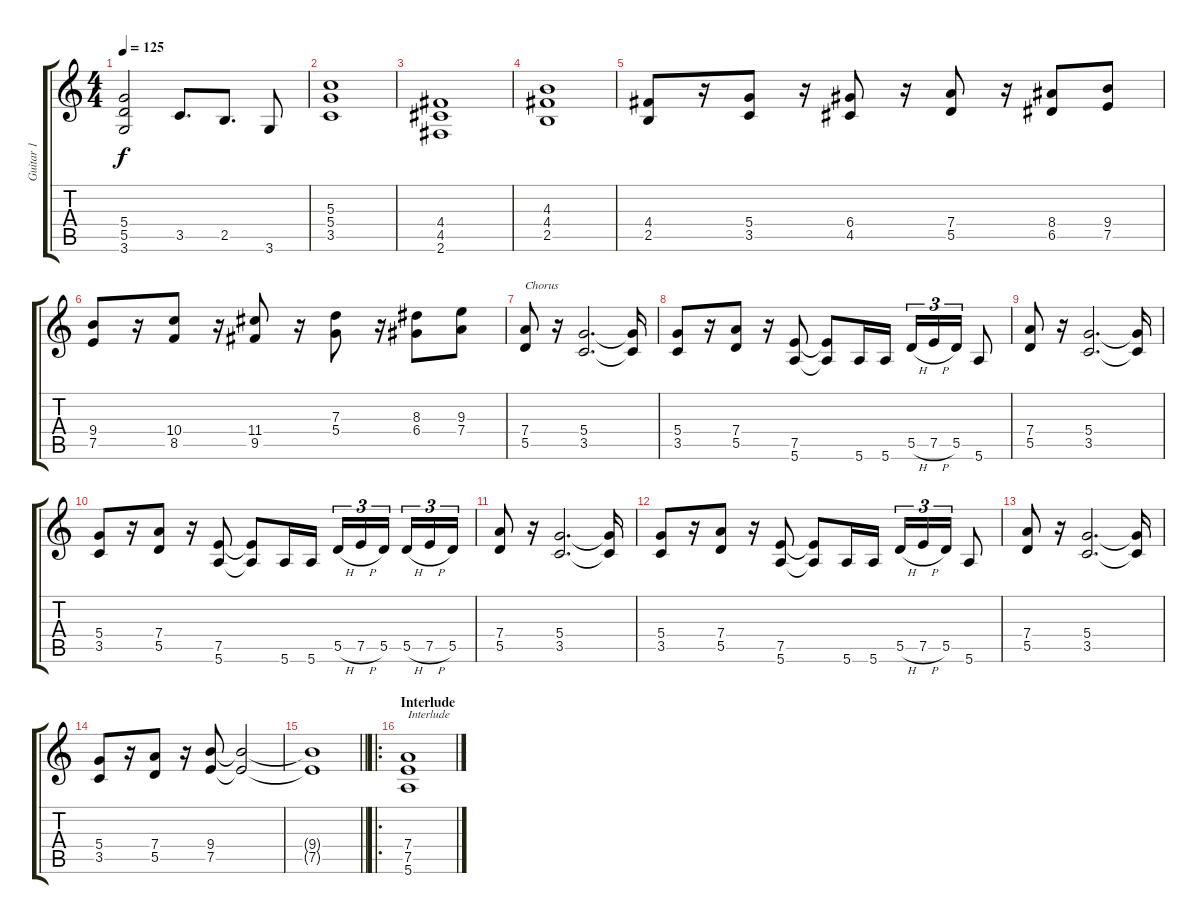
\track ("Guitar 1" "Guitar 1") {instrument distortionguitar}
\staff {score tabs}
\tuning (E4 B3 G3 D3 A2 E2) {hide}
\ts (4 4)
\tempo 125
\clef g2
\ks c
(5.4 5.5 3.6).2{dy f} 3.5.8{d} 2.5.8{d} 3.6.8 |
(5.3 5.4 3.5).1 |
(4.4 4.5 2.6).1 |
(4.3 4.4 2.5).1 |
(4.4 2.5).8 r.16 (5.4 3.5).8 r.16 (6.4 4.5).8 r.16 (7.4 5.5).8 r.16 (8.4 6.5).8 (9.4 7.5).8 |
(9.4 7.5).8 r.16 (10.4 8.5).8 r.16 (11.4 9.5).8 r.16 (7.3 5.4).8 r.16 (8.3 6.4).8 (9.3 7.4).8 |
(7.4 5.5).8{txt "Chorus"} r.16 (5.4 3.5).2{d} (5.4{t} 3.5{t}).16 |
(5.4 3.5).8 r.16 (7.4 5.5).8 r.16 (7.5 5.6).8 (7.5{t} 5.6{t}).8 5.6.16 5.6.16 5.5{h}.16{tu (3 2)} 7.5{h}.16{tu (3 2)} 5.5.16{tu (3 2)} 5.6.8 |
(7.4 5.5).8 r.16 (5.4 3.5).2{d} (5.4{t} 3.5{t}).16 |
(5.4 3.5).8 r.16 (7.4 5.5).8 r.16 (7.5 5.6).8 (7.5{t} 5.6{t}).8 5.6.16 5.6.16 5.5{h}.16{tu (3 2)} 7.5{h}.16{tu (3 2)} 5.5.16{tu (3 2) beam splitsecondary} 5.5{h}.16{tu (3 2)} 7.5{h}.16{tu (3 2)} 5.5.16{tu (3 2)} |
(7.4 5.5).8 r.16 (5.4 3.5).2{d} (5.4{t} 3.5{t}).16 |
(5.4 3.5).8 r.16 (7.4 5.5).8 r.16 (7.5 5.6).8 (7.5{t} 5.6{t}).8 5.6.16 5.6.16 5.5{h}.16{tu (3 2)} 7.5{h}.16{tu (3 2)} 5.5.16{tu (3 2)} 5.6.8 |
(7.4 5.5).8 r.16 (5.4 3.5).2{d} (5.4{t} 3.5{t}).16 |
(5.4 3.5).8 r.16 (7.4 5.5).8 r.16 (9.4 7.5).8 (9.4{t} 7.5{t}).2 |
\barLineRight lightlight
(9.4{t} 7.5{t}).1 |
\ro
\section ("" "Interlude")
(7.4 7.5 5.6).1{txt "Interlude"}
